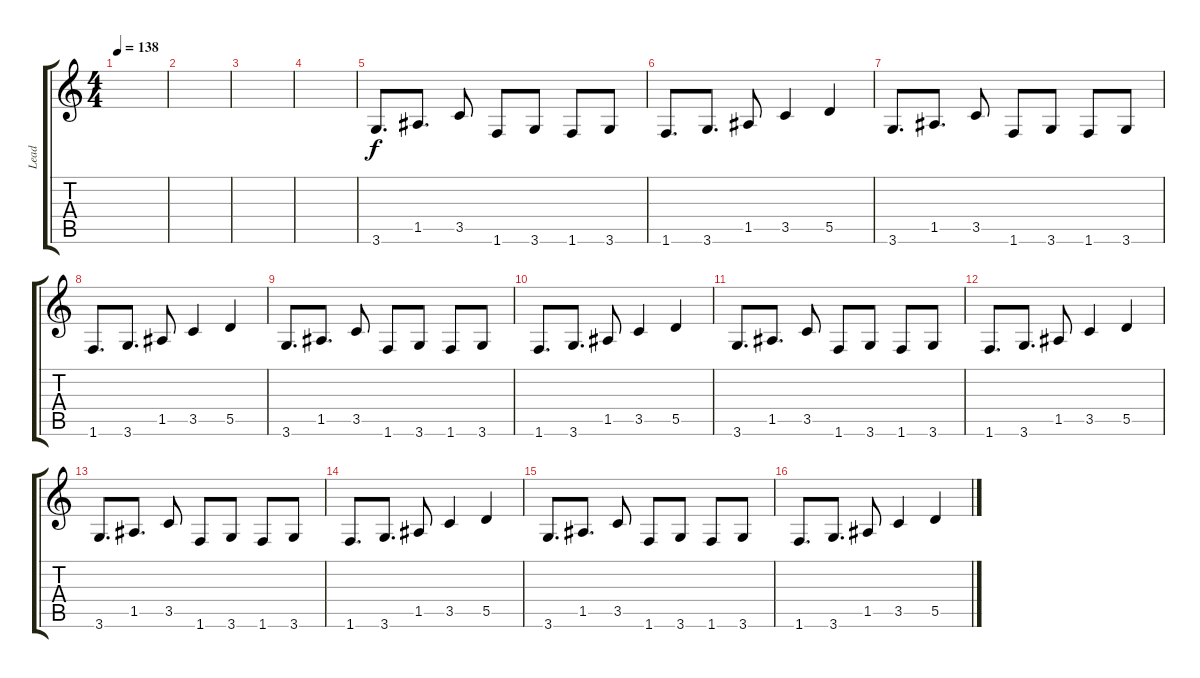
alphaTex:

\track ("Lead" "Lead") {instrument overdrivenguitar}
\staff {score tabs}
\tuning (E4 B3 G3 D3 A2 E2) {hide}
\ts (4 4)
\tempo 138
\clef g2
\ks c
|
|
|
|
3.6.8{d} 1.5.8{d} 3.5.8 1.6.8 3.6.8 1.6.8 3.6.8 |
1.6.8{d} 3.6.8{d} 1.5.8 3.5.4 5.5.4 |
3.6.8{d} 1.5.8{d} 3.5.8 1.6.8 3.6.8 1.6.8 3.6.8 |
1.6.8{d} 3.6.8{d} 1.5.8 3.5.4 5.5.4 |
3.6.8{d} 1.5.8{d} 3.5.8 1.6.8 3.6.8 1.6.8 3.6.8 |
1.6.8{d} 3.6.8{d} 1.5.8 3.5.4 5.5.4 |
3.6.8{d} 1.5.8{d} 3.5.8 1.6.8 3.6.8 1.6.8 3.6.8 |
1.6.8{d} 3.6.8{d} 1.5.8 3.5.4 5.5.4 |
3.6.8{d} 1.5.8{d} 3.5.8 1.6.8 3.6.8 1.6.8 3.6.8 |
1.6.8{d} 3.6.8{d} 1.5.8 3.5.4 5.5.4 |
3.6.8{d} 1.5.8{d} 3.5.8 1.6.8 3.6.8 1.6.8 3.6.8 |
1.6.8{d} 3.6.8{d} 1.5.8 3.5.4 5.5.4
